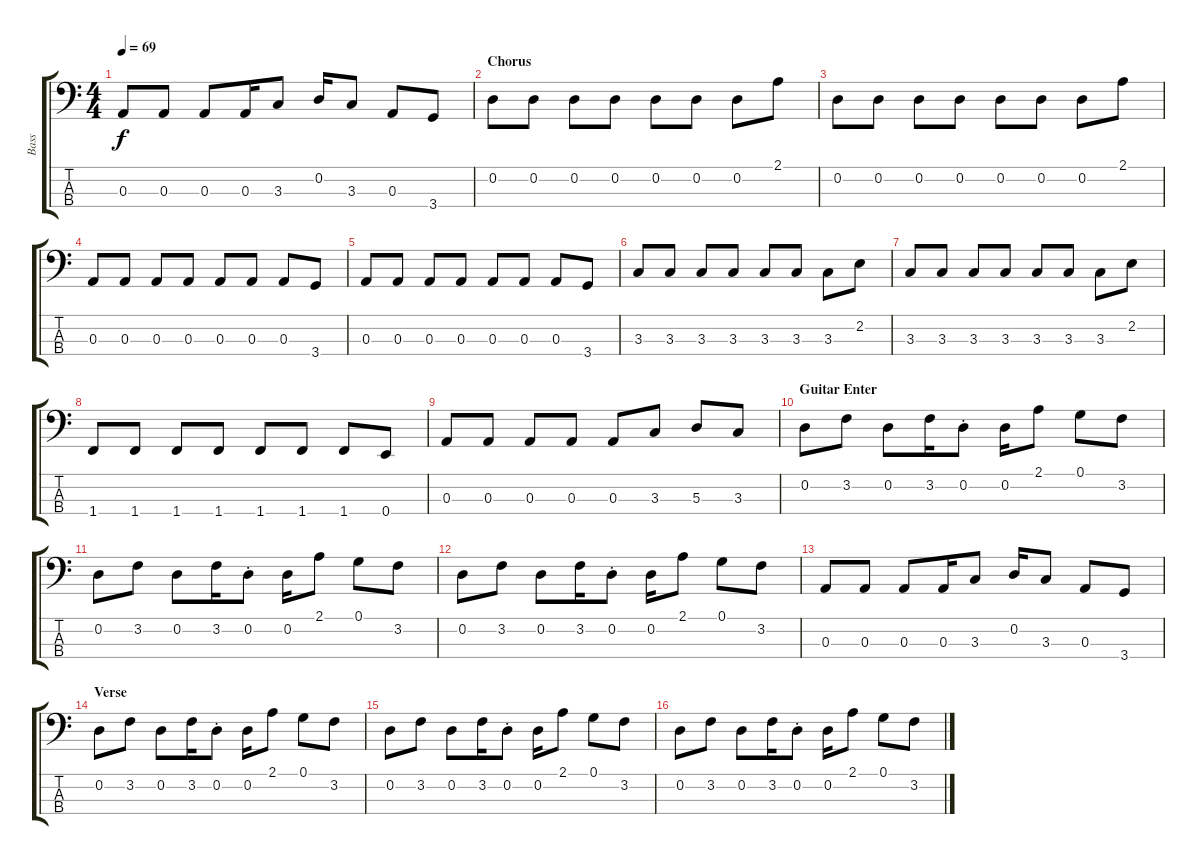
\track ("Bass" "Bass") {instrument electricbassfinger}
\staff {score tabs}
\tuning (G2 D2 A1 E1) {hide}
\ts (4 4)
\tempo 69
\clef f4
\ks c
0.3.8{dy f} 0.3.8 0.3.8 0.3.16 3.3.8 0.2.16 3.3.8 0.3.8 3.4.8 |
\section ("" "Chorus")
0.2.8 0.2.8 0.2.8 0.2.8 0.2.8 0.2.8 0.2.8 2.1.8 |
0.2.8 0.2.8 0.2.8 0.2.8 0.2.8 0.2.8 0.2.8 2.1.8 |
0.3.8 0.3.8 0.3.8 0.3.8 0.3.8 0.3.8 0.3.8 3.4.8 |
0.3.8 0.3.8 0.3.8 0.3.8 0.3.8 0.3.8 0.3.8 3.4.8 |
3.3.8 3.3.8 3.3.8 3.3.8 3.3.8 3.3.8 3.3.8 2.2.8 |
3.3.8 3.3.8 3.3.8 3.3.8 3.3.8 3.3.8 3.3.8 2.2.8 |
1.4.8 1.4.8 1.4.8 1.4.8 1.4.8 1.4.8 1.4.8 0.4.8 |
0.3.8 0.3.8 0.3.8 0.3.8 0.3.8 3.3.8 5.3.8 3.3.8 |
\section ("" "Guitar Enter")
0.2.8 3.2.8 0.2.8 3.2.16 0.2{st}.8 0.2.16 2.1.8 0.1.8 3.2.8 |
0.2.8 3.2.8 0.2.8 3.2.16 0.2{st}.8 0.2.16 2.1.8 0.1.8 3.2.8 |
0.2.8 3.2.8 0.2.8 3.2.16 0.2{st}.8 0.2.16 2.1.8 0.1.8 3.2.8 |
0.3.8 0.3.8 0.3.8 0.3.16 3.3.8 0.2.16 3.3.8 0.3.8 3.4.8 |
\section ("" "Verse")
0.2.8 3.2.8 0.2.8 3.2.16 0.2{st}.8 0.2.16 2.1.8 0.1.8 3.2.8 |
0.2.8 3.2.8 0.2.8 3.2.16 0.2{st}.8 0.2.16 2.1.8 0.1.8 3.2.8 |
0.2.8 3.2.8 0.2.8 3.2.16 0.2{st}.8 0.2.16 2.1.8 0.1.8 3.2.8
